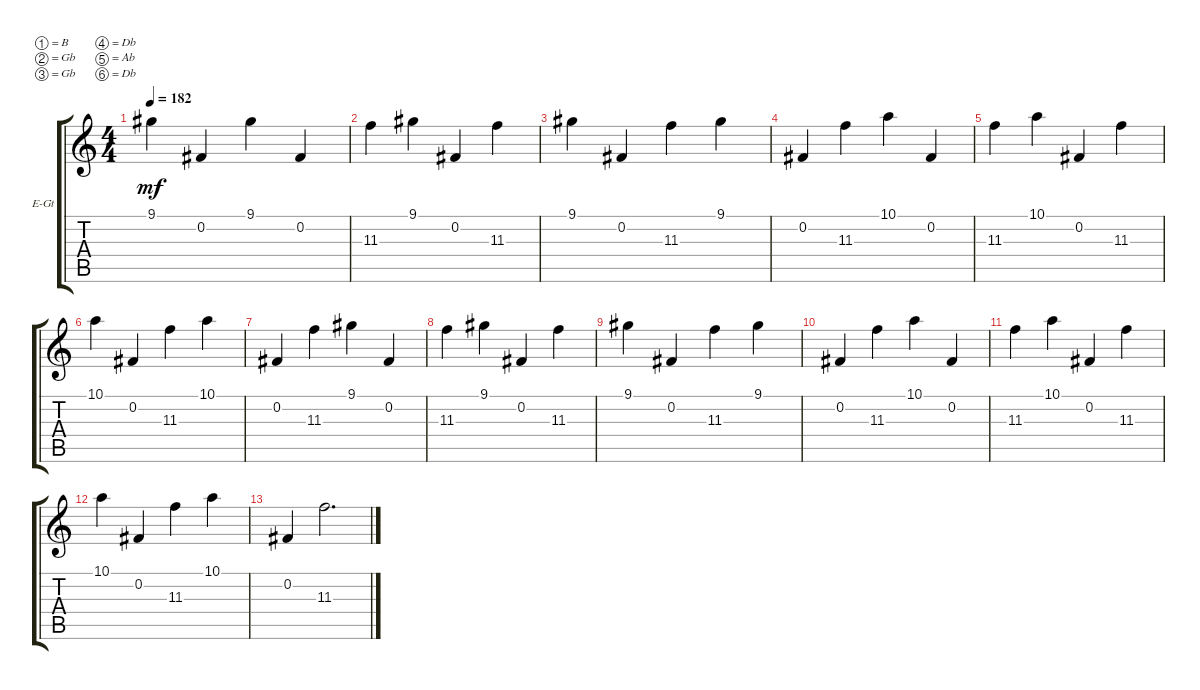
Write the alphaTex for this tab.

\defaultSystemsLayout 4
\bracketExtendMode groupsimilarinstruments
\firstSystemTrackNameOrientation horizontal
\otherSystemsTrackNameOrientation horizontal
\track ("Electric Guitar" "E-Gt") {instrument electricguitarclean}
\staff {score tabs}
\tuning (B3 Gb3 Gb3 Db3 Ab2 Db2)
\ts (4 4)
\tempo 182
\clef g2
\scale
0.333333
\ks c
9.1.4{dy mf} 0.2.4 9.1.4 0.2.4 |
\scale
0.333333 11.3.4 9.1.4 0.2.4 11.3.4 |
\scale
0.333333 9.1.4 0.2.4 11.3.4 9.1.4 |
\scale
0.333333 0.2.4 11.3.4 10.1.4 0.2.4 |
\scale
0.333333 11.3.4 10.1.4 0.2.4 11.3.4 |
\scale
0.333333 10.1.4 0.2.4 11.3.4 10.1.4 |
\scale
0.333333 0.2.4 11.3.4 9.1.4 0.2.4 |
\scale
0.333333 11.3.4 9.1.4 0.2.4 11.3.4 |
\scale
0.333333 9.1.4 0.2.4 11.3.4 9.1.4 |
\scale
0.333333 0.2.4 11.3.4 10.1.4 0.2.4 |
\scale
0.333333 11.3.4 10.1.4 0.2.4 11.3.4 |
\scale
0.333333 10.1.4 0.2.4 11.3.4 10.1.4 |
\scale
0.333333 0.2.4 11.3.2{d} |
\scale
0.333333 |
\scale
0.333333 |
\scale
0.333333
